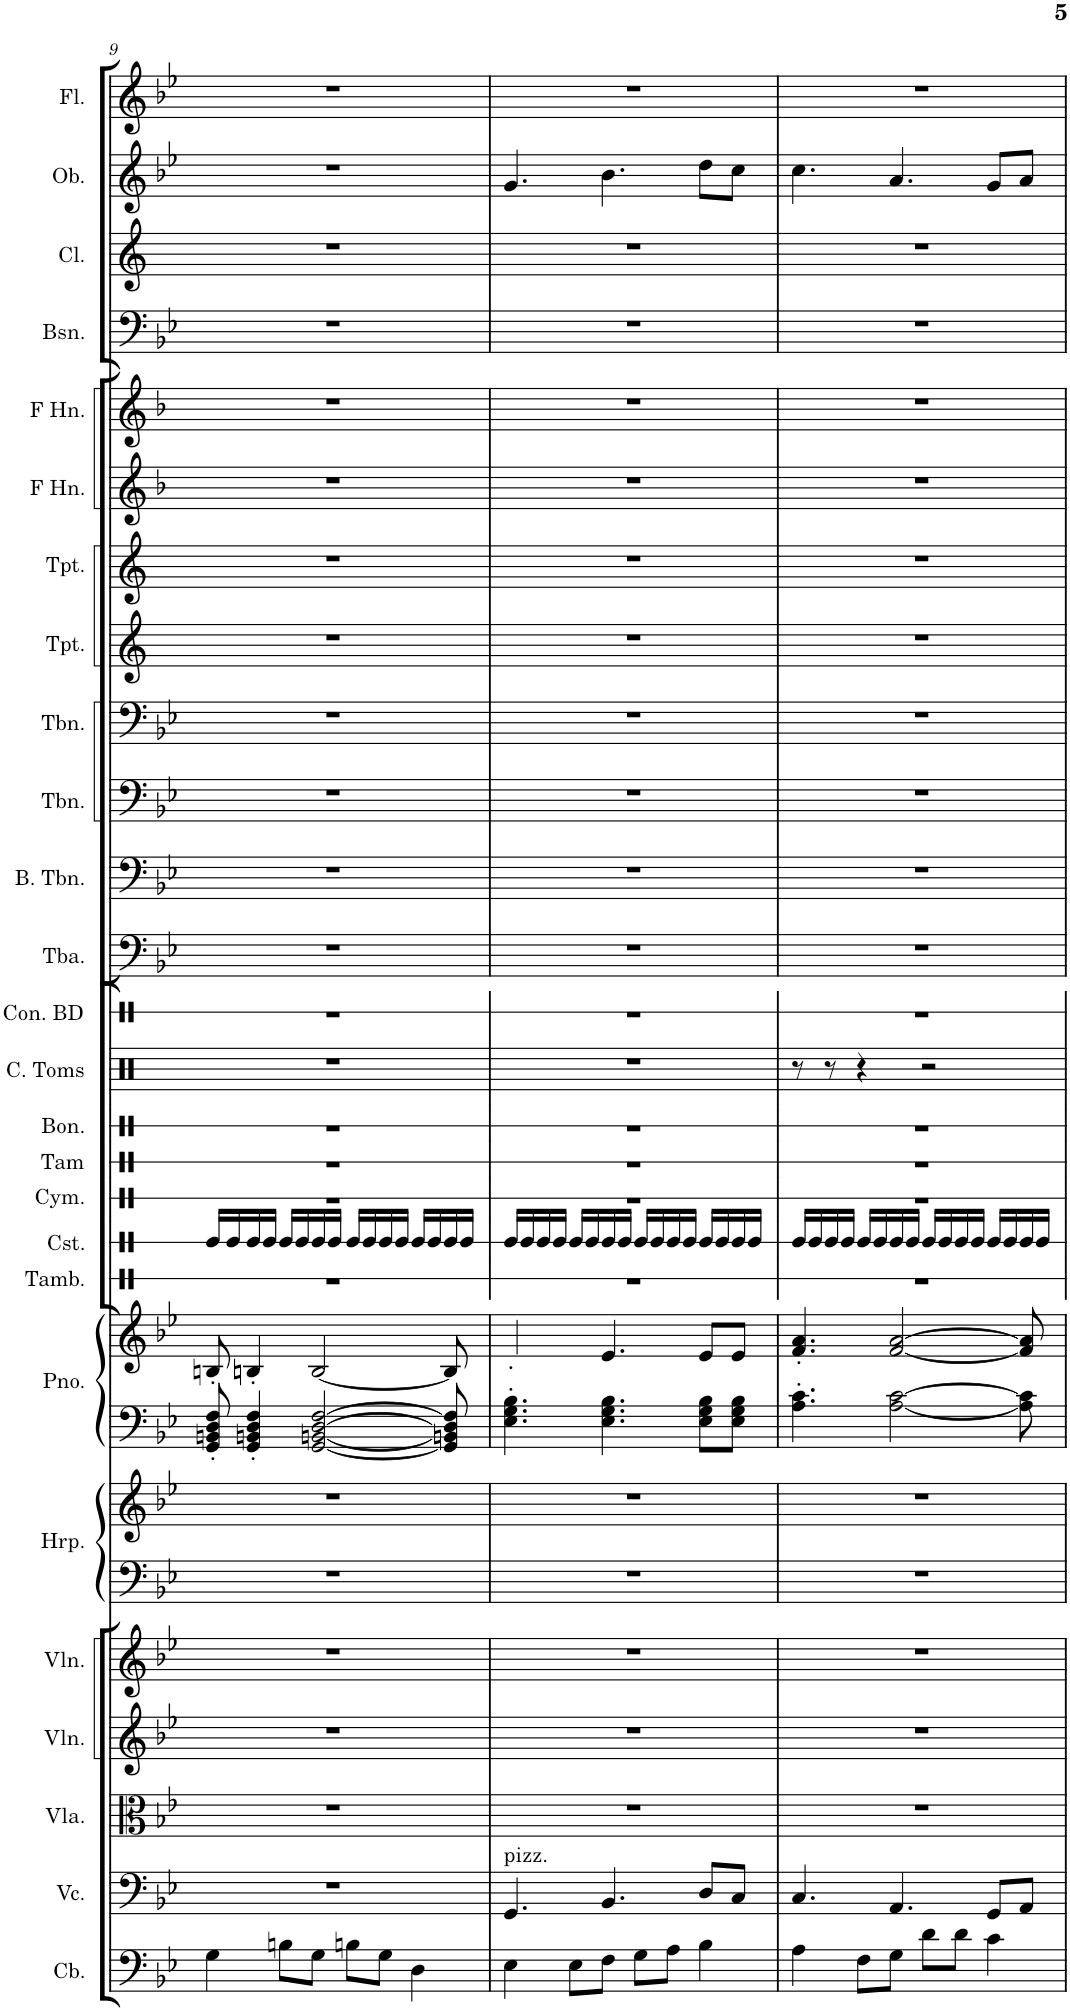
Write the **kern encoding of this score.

**kern	**kern	**kern	**kern	**kern	**kern	**kern	**kern	**kern	**kern	**kern	**kern	**kern	**kern	**kern	**kern	**kern	**kern	**kern	**kern	**kern	**kern	**kern	**kern
*part22	*part21	*part20	*part19	*part18	*part17	*part17	*part16	*part16	*part15	*part14	*part13	*part12	*part11	*part10	*part9	*part8	*part7	*part6	*part5	*part4	*part3	*part2	*part1
*staff24	*staff23	*staff22	*staff21	*staff20	*staff19	*staff18	*staff17	*staff16	*staff15	*staff14	*staff13	*staff12	*staff11	*staff10	*staff9	*staff8	*staff7	*staff6	*staff5	*staff4	*staff3	*staff2	*staff1
*I"Contrabass	*I"Violoncello	*I"Viola	*I"Violin 2	*I"Violin 1	*I"Harp	*	*I"Piano	*	*I"Bongos	*I"Concert Toms	*I"Concert Bass Drum	*I"Tuba	*I"Bass Trombone	*I"Trombone	*I"Trombone	*I"Trumpet	*I"Trumpet	*I"Horn in F	*I"Horn in F	*I"Bassoon	*I"Clarinet	*I"Oboe	*I"Flute
*I'Cb.	*I'Vc.	*I'Vla.	*I'Vln.	*I'Vln.	*I'Hrp.	*	*I'Pno.	*	*I'Bon.	*I'C. Toms	*I'Con. BD	*I'Tba.	*I'B. Tbn.	*I'Tbn.	*I'Tbn.	*I'Tpt.	*I'Tpt.	*	*	*I'Bsn.	*I'Cl.	*I'Ob.	*I'Fl.
!!LO:PB:g=z
*clefF4	*clefF4	*clefC3	*clefG2	*clefG2	*clefF4	*clefG2	*clefF4	*clefG2	*clefX	*clefX	*clefX	*clefF4	*clefF4	*clefF4	*clefF4	*clefG2	*clefG2	*clefG2	*clefG2	*clefF4	*clefG2	*clefG2	*clefG2
*Trd7c12	*	*	*	*	*	*	*	*	*	*	*	*	*	*	*	*Trd1c2	*Trd1c2	*Trd4c7	*Trd4c7	*	*Trd1c2	*	*
*k[b-e-]	*k[b-e-]	*k[b-e-]	*k[b-e-]	*k[b-e-]	*k[b-e-]	*k[b-e-]	*k[b-e-]	*k[b-e-]	*k[]	*k[]	*k[]	*k[b-e-]	*k[b-e-]	*k[b-e-]	*k[b-e-]	*k[]	*k[]	*k[b-]	*k[b-]	*k[b-e-]	*k[]	*k[b-e-]	*k[b-e-]
*M4/4	*M4/4	*M4/4	*M4/4	*M4/4	*M4/4	*M4/4	*M4/4	*M4/4	*M4/4	*M4/4	*M4/4	*M4/4	*M4/4	*M4/4	*M4/4	*M4/4	*M4/4	*M4/4	*M4/4	*M4/4	*M4/4	*M4/4	*M4/4
=9	=9	=9	=9	=9	=9	=9	=9	=9	=9	=9	=9	=9	=9	=9	=9	=9	=9	=9	=9	=9	=9	=9	=9
4G\	1r	1r	1r	1r	1r	1r	8GG/' 8BBn/' 8D/' 8F/'	8Bn'/	1r	1r	1r	1r	1r	1r	1r	1r	1r	1r	1r	1r	1r	1r	1r
.	.	.	.	.	.	.	4GG/' 4BBn/' 4D/' 4F/'	4Bn'/	.	.	.	.	.	.	.	.	.	.	.	.	.	.	.
8Bn\L	.	.	.	.	.	.	.	.	.	.	.	.	.	.	.	.	.	.	.	.	.	.	.
8G\J	.	.	.	.	.	.	[2GG/ [2BBn/ [2D/ [2F/	[2B/	.	.	.	.	.	.	.	.	.	.	.	.	.	.	.
8Bn\L	.	.	.	.	.	.	.	.	.	.	.	.	.	.	.	.	.	.	.	.	.	.	.
8G\J	.	.	.	.	.	.	.	.	.	.	.	.	.	.	.	.	.	.	.	.	.	.	.
4D\	.	.	.	.	.	.	.	.	.	.	.	.	.	.	.	.	.	.	.	.	.	.	.
.	.	.	.	.	.	.	8GG/] 8BBn/] 8D/] 8F/]	8B/]	.	.	.	.	.	.	.	.	.	.	.	.	.	.	.
=10	=10	=10	=10	=10	=10	=10	=10	=10	=10	=10	=10	=10	=10	=10	=10	=10	=10	=10	=10	=10	=10	=10	=10
!	!LO:TX:a:t=pizz.	!	!	!	!	!	!	!	!	!	!	!	!	!	!	!	!	!	!	!	!	!	!
4E-\	4.GG/	1r	1r	1r	1r	1r	4.E-\' 4.G\' 4.B-\'	4.e-'/	1r	1r	1r	1r	1r	1r	1r	1r	1r	1r	1r	1r	1r	4.g/	1r
8E-\L	.	.	.	.	.	.	.	.	.	.	.	.	.	.	.	.	.	.	.	.	.	.	.
8F\J	4.BB-/	.	.	.	.	.	4.E-\ 4.G\ 4.B-\	4.e-/	.	.	.	.	.	.	.	.	.	.	.	.	.	4.b-\	.
8G\L	.	.	.	.	.	.	.	.	.	.	.	.	.	.	.	.	.	.	.	.	.	.	.
8A\J	.	.	.	.	.	.	.	.	.	.	.	.	.	.	.	.	.	.	.	.	.	.	.
4B-\	8D/L	.	.	.	.	.	8E-\ 8G\ 8B-\L	8e-/L	.	.	.	.	.	.	.	.	.	.	.	.	.	8dd\L	.
.	8C/J	.	.	.	.	.	8E-\ 8G\ 8B-\J	8e-/J	.	.	.	.	.	.	.	.	.	.	.	.	.	8cc\J	.
=11	=11	=11	=11	=11	=11	=11	=11	=11	=11	=11	=11	=11	=11	=11	=11	=11	=11	=11	=11	=11	=11	=11	=11
4A\	4.C/	1r	1r	1r	1r	1r	4.A\' 4.c\'	4.f/' 4.a/'	1r	8r	1r	1r	1r	1r	1r	1r	1r	1r	1r	1r	1r	4.cc\	1r
.	.	.	.	.	.	.	.	.	.	8r	.	.	.	.	.	.	.	.	.	.	.	.	.
8F\L	.	.	.	.	.	.	.	.	.	4r	.	.	.	.	.	.	.	.	.	.	.	.	.
8G\J	4.AA/	.	.	.	.	.	[2A\ [2c\	[2f/ [2a/	.	.	.	.	.	.	.	.	.	.	.	.	.	4.a/	.
8d\L	.	.	.	.	.	.	.	.	.	2r	.	.	.	.	.	.	.	.	.	.	.	.	.
8d\J	.	.	.	.	.	.	.	.	.	.	.	.	.	.	.	.	.	.	.	.	.	.	.
4c\	8GG/L	.	.	.	.	.	.	.	.	.	.	.	.	.	.	.	.	.	.	.	.	8g/L	.
.	8AA/J	.	.	.	.	.	8A\] 8c\]	8f/] 8a/]	.	.	.	.	.	.	.	.	.	.	.	.	.	8a/J	.
=	=	=	=	=	=	=	=	=	=	=	=	=	=	=	=	=	=	=	=	=	=	=	=
*-	*-	*-	*-	*-	*-	*-	*-	*-	*-	*-	*-	*-	*-	*-	*-	*-	*-	*-	*-	*-	*-	*-	*-
